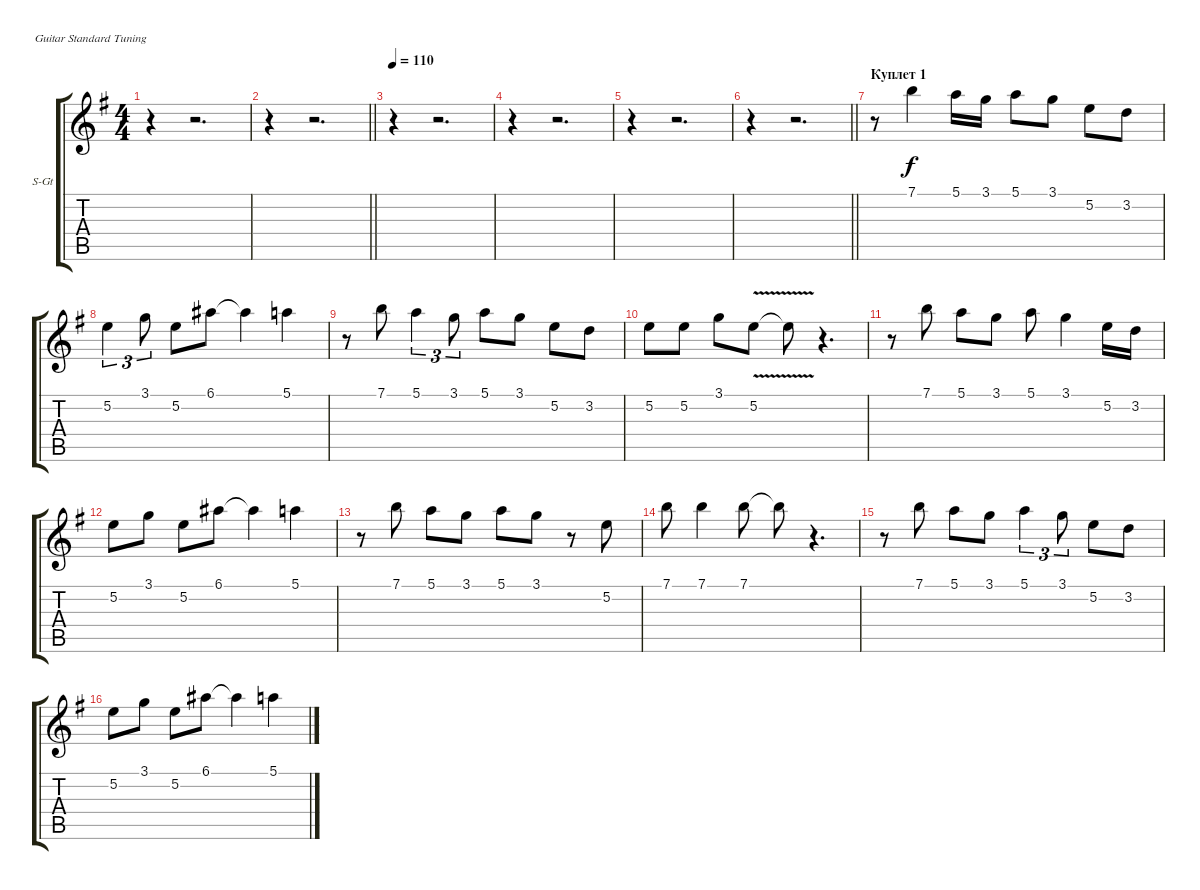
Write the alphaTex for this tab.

\bracketExtendMode groupsimilarinstruments
\firstSystemTrackNameOrientation horizontal
\otherSystemsTrackNameOrientation horizontal
\track ("Вокал" "S-Gt") {mute instrument trumpet}
\staff {score tabs}
\tuning (E4 B3 G3 D3 A2 E2)
\displaytranspose 12
\ts (4 4)
\tempo (90 hide)
\clef g2
\ks eminor
r.4{dy f} r.2{d} |
\barLineRight lightlight
r.4 r.2{d} |
\tempo 110
r.4 r.2{d} |
r.4 r.2{d} |
r.4 r.2{d} |
\barLineRight lightlight
r.4 r.2{d} |
\section ("" "Куплет 1")
r.8 7.1.4 5.1.16 3.1.16 5.1.8 3.1.8 5.2.8 3.2.8 |
5.2.4{tu (3 2)} 3.1.8{tu (3 2)} 5.2.8 6.1.8 6.1{t}.4 5.1.4 |
r.8 7.1.8 5.1.4{tu (3 2)} 3.1.8{tu (3 2)} 5.1.8 3.1.8 5.2.8 3.2.8 |
5.2.8 5.2.8 3.1.8 5.2{v}.8 5.2{v t}.8 r.4{d} |
r.8 7.1.8 5.1.8 3.1.8 5.1.8 3.1.4 5.2.16 3.2.16 |
5.2.8 3.1.8 5.2.8 6.1.8 6.1{t}.4 5.1.4 |
r.8 7.1.8 5.1.8 3.1.8 5.1.8 3.1.8 r.8 5.2.8 |
7.1.8 7.1.4 7.1.8 7.1{t}.8 r.4{d} |
r.8 7.1.8 5.1.8 3.1.8 5.1.4{tu (3 2)} 3.1.8{tu (3 2)} 5.2.8 3.2.8 |
5.2.8 3.1.8 5.2.8 6.1.8 6.1{t}.4 5.1.4
